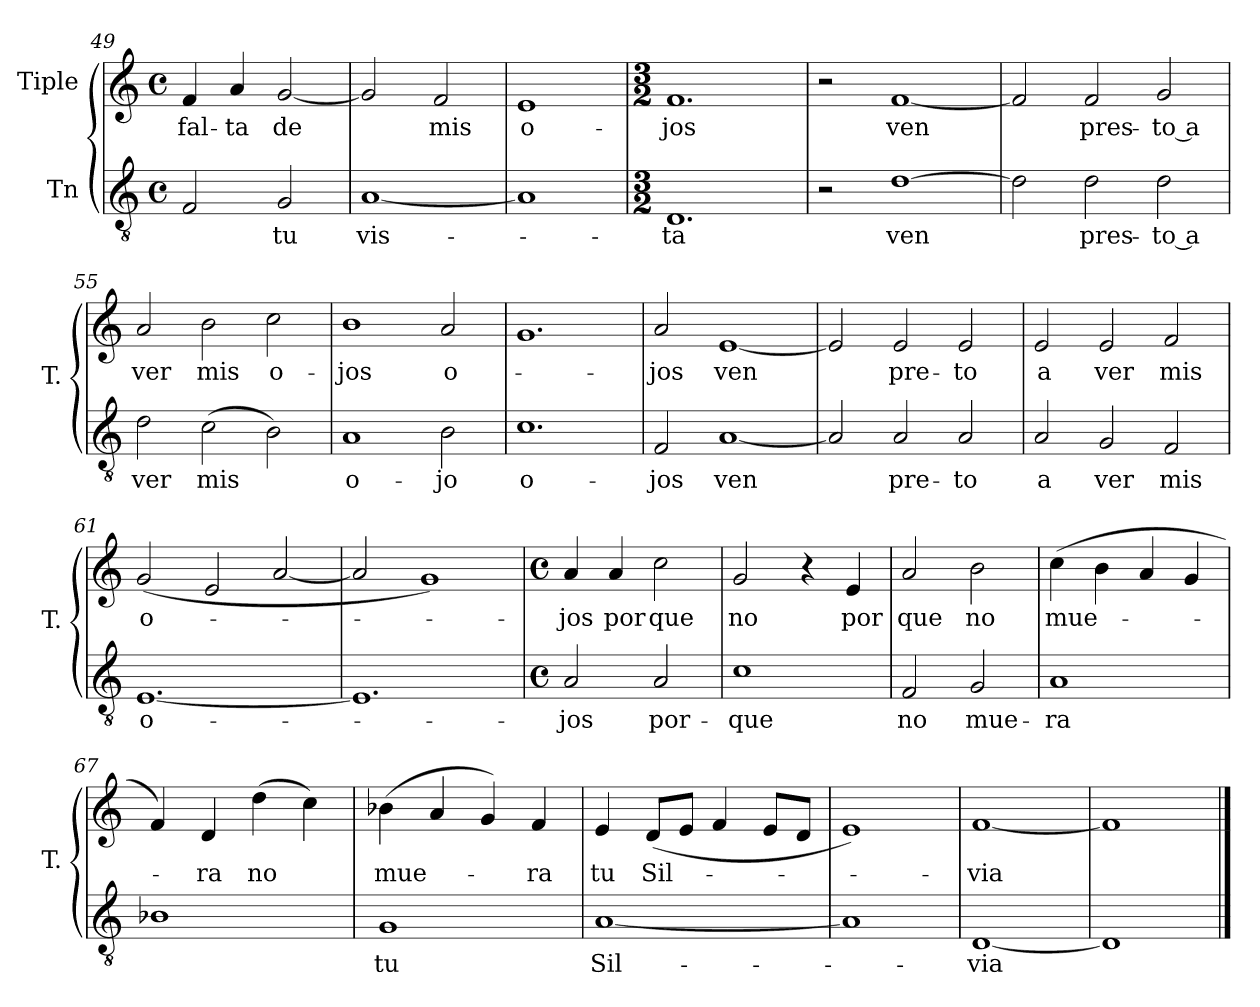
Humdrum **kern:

**kern	**text	**kern	**text
*part2	*part2	*part1	*part1
*staff2	*staff2	*staff1	*staff1
*I"Tn	*	*I"Tiple	*
*I'T.	*	*I'T.	*
*clefGv2	*	*clefG2	*
*M4/4	*	*M4/4	*
*met(c)	*	*met(c)	*
=49	=49	=49	=49
2F	.	4f	fal-
.	.	4a	-ta
2G	tu	[2g	de
=50	=50	=50	=50
[1A	vis-	2g]	.
.	.	2f	mis
=51	=51	=51	=51
1A]	.	1e	o-
=52	=52	=52	=52
*M3/2	*	*M3/2	*
1.D	-ta	1.f	-jos
=53	=53	=53	=53
2r	.	2r	.
[1d	ven	[1f	ven
=54	=54	=54	=54
2d]	.	2f]	.
2d	pres-	2f	pres-
2d	-to a	2g	-to a
=55	=55	=55	=55
2d	ver	2a	ver
(2c	mis	2b	mis
2B)	.	2cc	o-
=56	=56	=56	=56
1A	o-	1b	-jos
2B	-jo	2a	o-
=57	=57	=57	=57
1.c	o-	1.g	.
=58	=58	=58	=58
2F	-jos	2a	-jos
[1A	ven	[1e	ven
=59	=59	=59	=59
2A]	.	2e]	.
2A	pre-	2e	pre-
2A	-to	2e	-to
=60	=60	=60	=60
2A	a	2e	a
2G	ver	2e	ver
2F	mis	2f	mis
=61	=61	=61	=61
[1.E	o-	(2g	o-
.	.	2e	.
.	.	[2a	.
=62	=62	=62	=62
1.E]	.	2a]	.
.	.	1g)	.
=63	=63	=63	=63
*M4/4	*	*M4/4	*
*met(c)	*	*met(c)	*
2A	-jos	4a	-jos
.	.	4a	por
2A	por-	2cc	que
=64	=64	=64	=64
1c	-que	2g	no
.	.	4r	.
.	.	4e	por
=65	=65	=65	=65
2F	no	2a	que
2G	mue-	2b	no
=66	=66	=66	=66
1A	-ra	(4cc	mue-
.	.	4b	.
.	.	4a	.
.	.	4g	.
=67	=67	=67	=67
1B-X	.	4f)	.
.	.	4d	-ra
.	.	(4dd	no
.	.	4cc)	.
=68	=68	=68	=68
1G	tu	(4b-X	mue-
.	.	4a	.
.	.	4g)	.
.	.	4f	-ra
=69	=69	=69	=69
[1A	Sil-	4e	tu
.	.	(8dL	Sil-
.	.	8eJ	.
.	.	4f	.
.	.	8eL	.
.	.	8dJ	.
=70	=70	=70	=70
1A]	.	1e)	.
=71	=71	=71	=71
[1D	-via	[1f	-via
=72	=72	=72	=72
1D]	.	1f]	.
==	==	==	==
*-	*-	*-	*-
